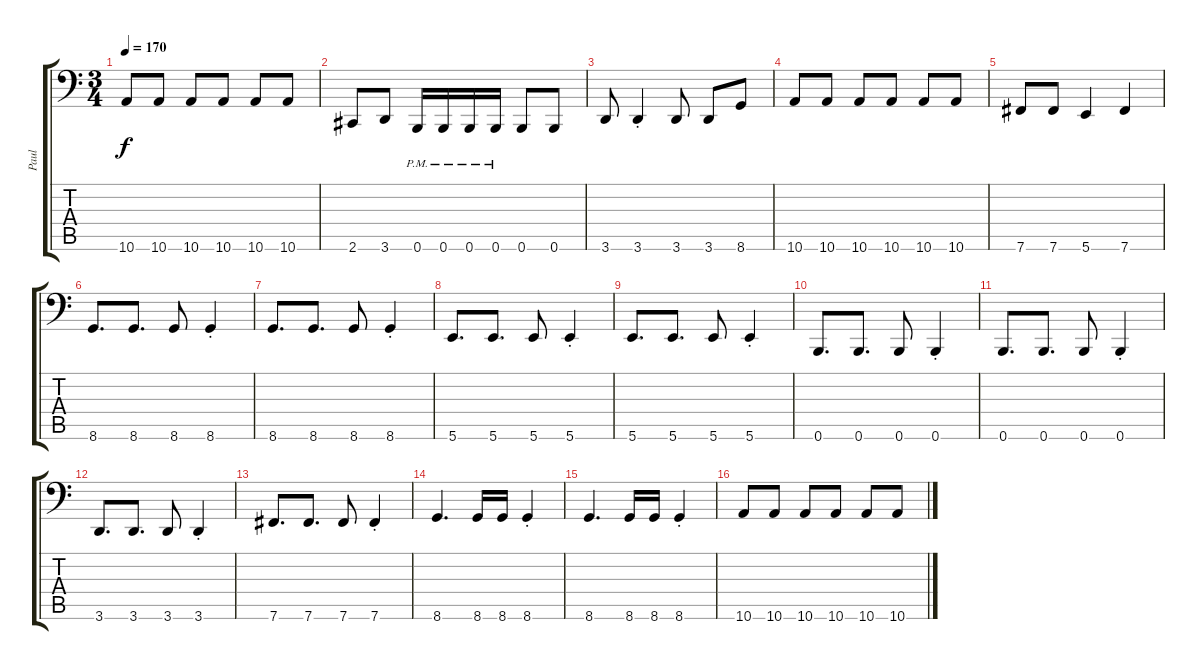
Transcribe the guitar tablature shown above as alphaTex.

\track ("Paul" "Paul") {instrument electricbassfinger}
\staff {score tabs}
\tuning (Db3 Ab2 E2 B1 Gb1 B0) {hide}
\ts (3 4)
\tempo 170
\clef f4
\ks c
10.6.8{dy f} 10.6.8 10.6.8 10.6.8 10.6.8 10.6.8 |
2.6.8 3.6.8 0.6{pm}.16 0.6{pm}.16 0.6{pm}.16 0.6{pm}.16 0.6.8 0.6.8 |
3.6.8 3.6{st}.4 3.6.8 3.6.8 8.6.8 |
10.6.8 10.6.8 10.6.8 10.6.8 10.6.8 10.6.8 |
7.6.8 7.6.8 5.6.4 7.6.4 |
8.6.8{d} 8.6.8{d} 8.6.8 8.6{st}.4 |
8.6.8{d} 8.6.8{d} 8.6.8 8.6{st}.4 |
5.6.8{d} 5.6.8{d} 5.6.8 5.6{st}.4 |
5.6.8{d} 5.6.8{d} 5.6.8 5.6{st}.4 |
0.6.8{d} 0.6.8{d} 0.6.8 0.6{st}.4 |
0.6.8{d} 0.6.8{d} 0.6.8 0.6{st}.4 |
3.6.8{d} 3.6.8{d} 3.6.8 3.6{st}.4 |
7.6.8{d} 7.6.8{d} 7.6.8 7.6{st}.4 |
8.6.4{d} 8.6.16 8.6.16 8.6{st}.4 |
8.6.4{d} 8.6.16 8.6.16 8.6{st}.4 |
10.6.8 10.6.8 10.6.8 10.6.8 10.6.8 10.6.8
